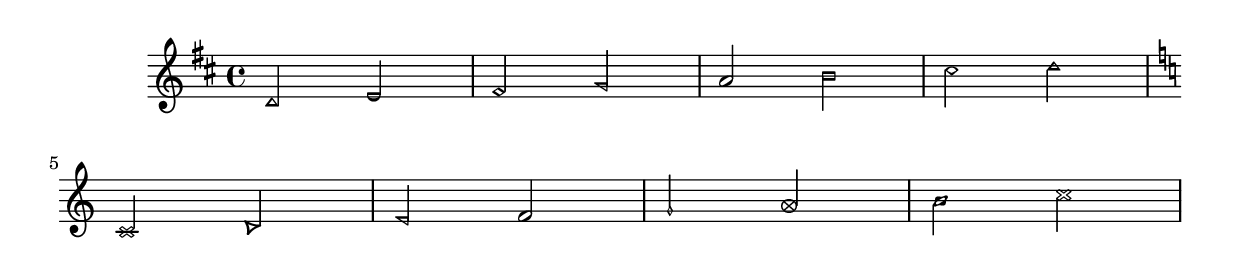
%% DO NOT EDIT this file manually; it is automatically
%% generated from LSR http://lsr.dsi.unimi.it
%% Make any changes in LSR itself, or in Documentation/snippets/new/ ,
%% and then run scripts/auxiliar/makelsr.py
%%
%% This file is in the public domain.
\version "2.16.0"

\header {
  lsrtags = "editorial-annotations, pitches"

  texidoc = "
The @code{shapeNoteStyles} property can be used to define various note
head styles for each step of the scale (as set by the key signature or
the @code{tonic} property). This property requires a set of symbols,
which can be purely arbitrary (geometrical expressions such as
@code{triangle}, @code{cross}, and @code{xcircle} are allowed) or based
on old American engraving tradition (some latin note names are also
allowed).

That said, to imitate old American song books, there are several
predefined note head styles available through shortcut commands such as
@code{\\aikenHeads} or @code{\\sacredHarpHeads}.

This example shows different ways to obtain shape note heads, and
demonstrates the ability to transpose a melody without losing the
correspondence between harmonic functions and note head styles.

"
  doctitle = "Applying note head styles depending on the step of the scale"
} % begin verbatim


fragment = {
  \key c \major
  c2 d
  e2 f
  g2 a
  b2 c
}

\new Staff {
  \transpose c d
  \relative c' {
    \set shapeNoteStyles = #'#(do re mi fa
                               #f la ti)
    \fragment
  }

  \break

  \relative c' {
    \set shapeNoteStyles = #'#(cross triangle fa #f
                               mensural xcircle diamond)
    \fragment
  }
}
